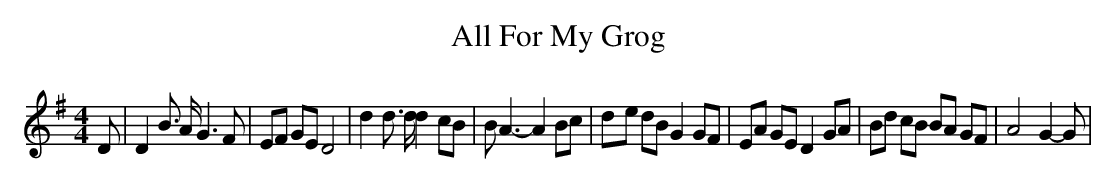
X:1
T:All For My Grog
M:4/4
L:1/8
K:G
 D| D2 B3/2 A/2 G3 F| EF GE D4| d2 d3/2 d/2 d2 cB| B A3- A2 Bc|d-e dB G2 GF|\
 EA GE D2 GA| Bd cB BA GF| A4 G2- G|
